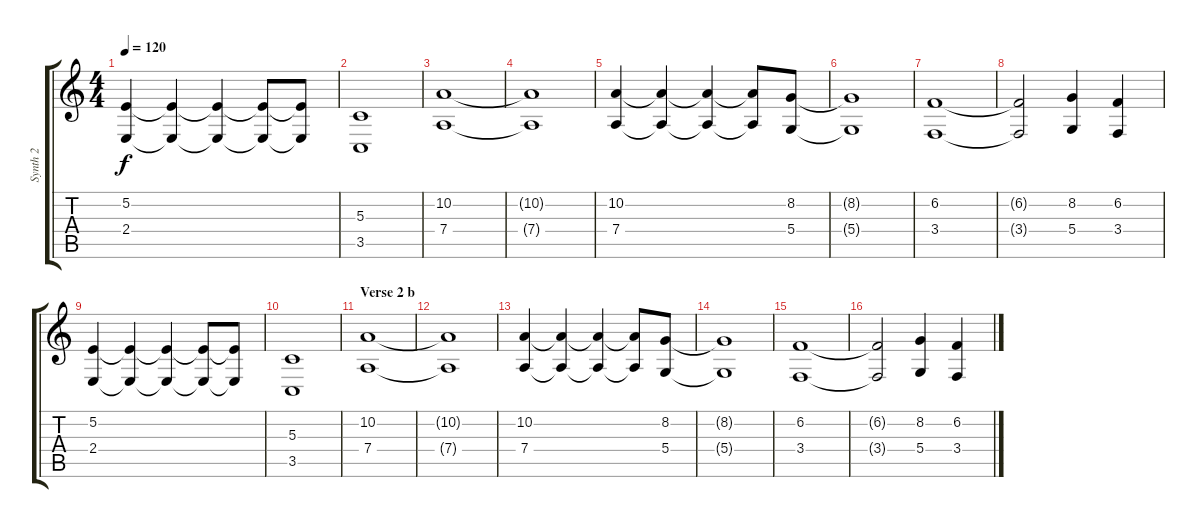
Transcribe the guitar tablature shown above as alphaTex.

\track ("Synth 2" "Synth 2") {instrument synthstrings1}
\staff {score tabs}
\tuning (E4 B3 G3 D3 A2 D2) {hide}
\ts (4 4)
\tempo 120
\clef g2
\ks c
(5.2 2.4).4{dy f} (5.2{t} 2.4{t}).4 (5.2{t} 2.4{t}).4 (5.2{t} 2.4{t}).8 (5.2{t} 2.4{t}).8 |
(5.3 3.5).1 |
(10.2 7.4).1 |
(10.2{t} 7.4{t}).1 |
(10.2 7.4).4 (10.2{t} 7.4{t}).4 (10.2{t} 7.4{t}).4 (10.2{t} 7.4{t}).8 (8.2 5.4).8 |
(8.2{t} 5.4{t}).1 |
(6.2 3.4).1 |
(6.2{t} 3.4{t}).2 (8.2 5.4).4 (6.2 3.4).4 |
(5.2 2.4).4 (5.2{t} 2.4{t}).4 (5.2{t} 2.4{t}).4 (5.2{t} 2.4{t}).8 (5.2{t} 2.4{t}).8 |
(5.3 3.5).1 |
\section ("" "Verse 2 b")
(10.2 7.4).1 |
(10.2{t} 7.4{t}).1 |
(10.2 7.4).4 (10.2{t} 7.4{t}).4 (10.2{t} 7.4{t}).4 (10.2{t} 7.4{t}).8 (8.2 5.4).8 |
(8.2{t} 5.4{t}).1 |
(6.2 3.4).1 |
(6.2{t} 3.4{t}).2 (8.2 5.4).4 (6.2 3.4).4
